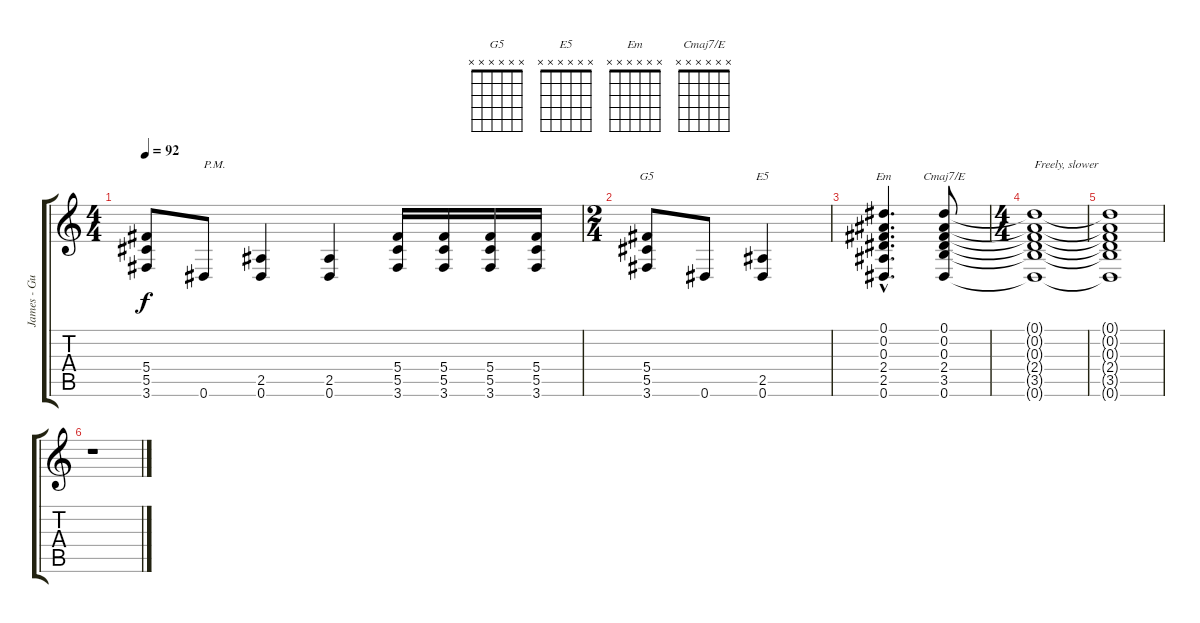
\track ("James - Guitar" "James - Gu") {instrument distortionguitar}
\staff {score tabs}
\tuning (Eb4 Bb3 Gb3 Db3 Ab2 Eb2) {hide}
\chord ("G5" x x x x x x)
\chord ("E5" x x x x x x)
\chord ("Em" x x x x x x)
\chord ("Cmaj7/E" x x x x x x)
\ts (4 4)
\tempo 92
\clef g2
\ks c
(5.4 5.5 3.6).8{dy f} 0.6.8{txt "P.M."} (2.5 0.6).4 (2.5 0.6).4 (5.4 5.5 3.6).16 (5.4 5.5 3.6).16 (5.4 5.5 3.6).16 (5.4 5.5 3.6).16 |
\ts (2 4)
(5.4 5.5 3.6).8{ch "G5"} 0.6.8 (2.5 0.6).4{ch "E5"} |
(0.1{hac} 0.2{hac} 0.3{hac} 2.4{hac} 2.5{hac} 0.6{hac}).4{d ch "Em"} (0.1 0.2 0.3 2.4 3.5 0.6).8{ch "Cmaj7/E"} |
\ts (4 4)
(0.1{t} 0.2{t} 0.3{t} 2.4{t} 3.5{t} 0.6{t}).1{txt "Freely, slower"} |
(0.1{t} 0.2{t} 0.3{t} 2.4{t} 3.5{t} 0.6{t}).1 |
r.1
